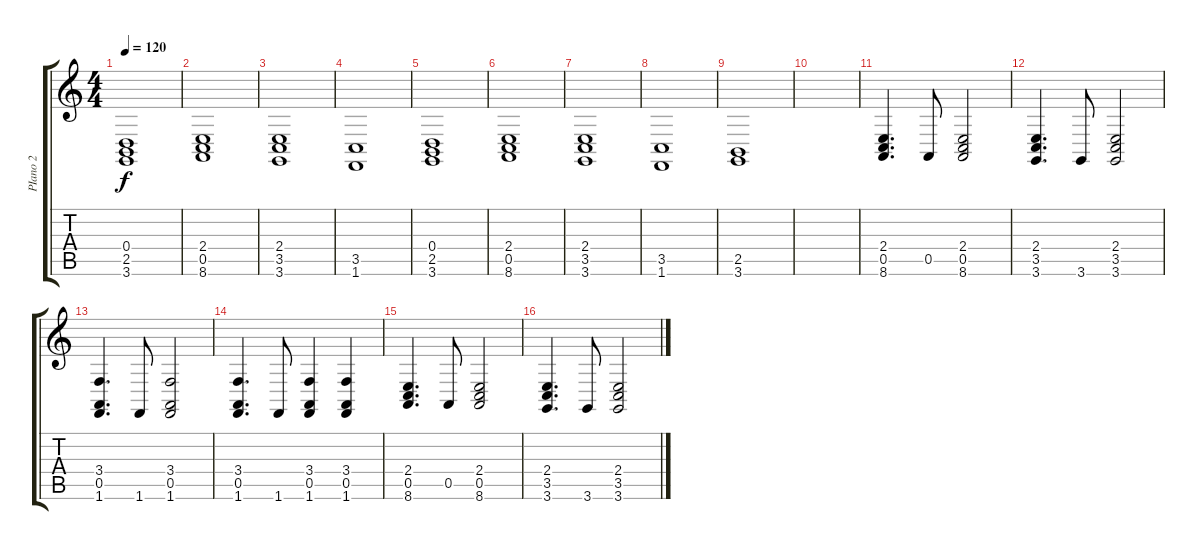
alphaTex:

\track ("PIano 2" "PIano 2") {instrument acousticgrandpiano}
\staff {score tabs}
\tuning (E4 B3 G3 D3 A2 E2) {hide}
\ts (4 4)
\tempo 120
\clef g2
\ks c
(0.4 2.5 3.6).1{dy f} |
(2.4 0.5 8.6).1 |
(2.4 3.5 3.6).1 |
(3.5 1.6).1 |
(0.4 2.5 3.6).1 |
(2.4 0.5 8.6).1 |
(2.4 3.5 3.6).1 |
(3.5 1.6).1 |
(2.5 3.6).1 |
|
(2.4 0.5 8.6).4{d} 0.5.8 (2.4 0.5 8.6).2 |
(2.4 3.5 3.6).4{d} 3.6.8 (2.4 3.5 3.6).2 |
(3.4 0.5 1.6).4{d} 1.6.8 (3.4 0.5 1.6).2 |
(3.4 0.5 1.6).4{d} 1.6.8 (3.4 0.5 1.6).4 (3.4 0.5 1.6).4 |
(2.4 0.5 8.6).4{d} 0.5.8 (2.4 0.5 8.6).2 |
(2.4 3.5 3.6).4{d} 3.6.8 (2.4 3.5 3.6).2
